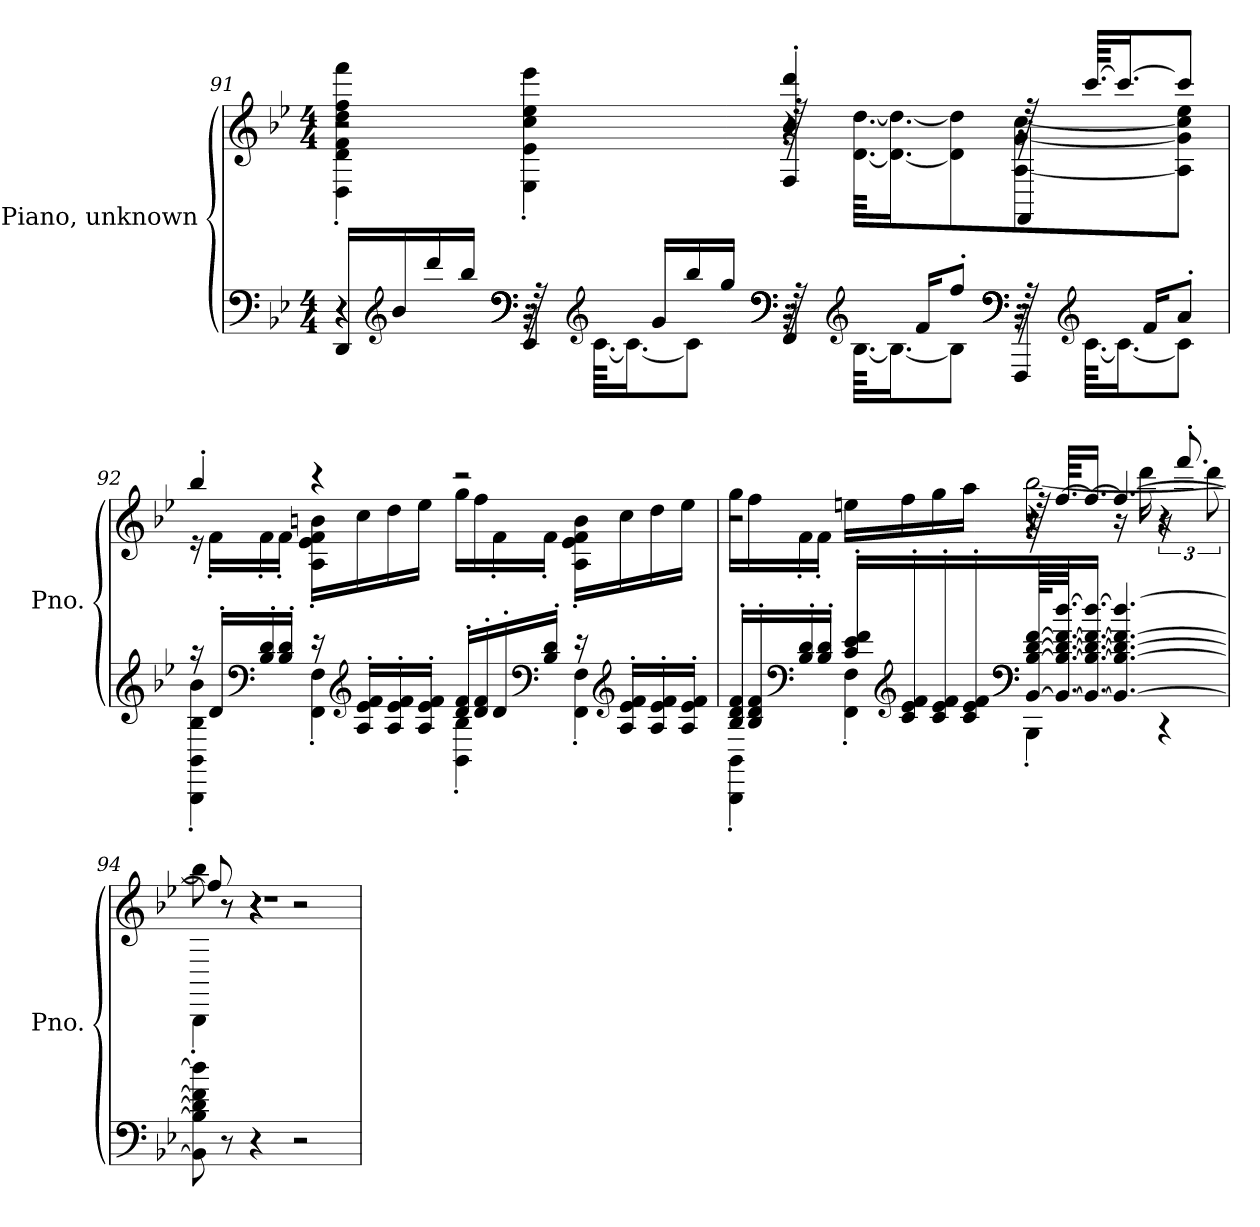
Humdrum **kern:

**kern	**kern
*part1	*part1
*staff2	*staff1
*I"Piano, unknown	*
*I'Pno.	*
!!LO:LB:g=z
*clefF4	*clefG2
*k[b-e-]	*k[b-e-]
*M4/4	*M4/4
=91	=91
*^	*^
*	*^	*	*^
16DD/LL	4r	4r	2r	4D\' 4d\' 4f\' 4dd\' 4ff\' 4fff\'	2r
*clefG2	*	*	*	*	*
16b-/	.	.	.	.	.
16ddd/	.	.	.	.	.
16bb-/JJ	.	.	.	.	.
*clefF4	*	*	*	*	*
16r	128r	4EE-'/	.	4E-\' 4e-\' 4cc\' 4ee-\' 4eee-\'	.
*clefG2	*	*	*	*	*
.	[64.c\KKLL	.	.	.	.
.	16.c\J_	.	.	.	.
16g/LL	.	.	.	.	.
16bb-/	8c\J]	.	.	.	.
16gg/JJ	.	.	.	.	.
*clefF4	*	*	*	*	*
16r	128r	4FF'/	4r	128r	4F/' 4b-/' 4ddd/'
*clefG2	*	*	*	*	*
.	[64.B-\KKLL	.	.	[64.d\ [64.dd\KKLL	.
.	16.B-\J_	.	.	16.d\_ 16.dd\_J	.
16f/KL	.	.	.	.	.
8ff'/J	8B-\J]	.	.	8d\] 8dd\]	.
*clefF4	*	*	*	*	*
16r	128r	4FFF'/	128r	[8A\ [8g\ [8cc\	4FF'/
*clefG2	*	*	*	*	*
.	[64.c\KKLL	.	[64.ccc/KKLL	.	.
.	16.c\J_	.	16.ccc/J_	.	.
16f/KL	.	.	.	.	.
8a'/J	8c\J]	.	8ccc/J]	8A\] 8g\] 8cc\] 8ee-\J	.
*	*v	*v	*	*	*
*	*	*	*v	*v
!!LO:LB:g=z
=92	=92	=92	=92
16r	4BBB-\' 4BB-\' 4B-\' 4b-\'	4bb-'/	16r
16d'/LL	.	.	16f'\LL
*clefF4	*	*	*
16B-/' 16d/'	.	.	16f'\
16B-/' 16d/'JJ	.	.	16f'\JJ
16r	4FF\' 4F\'	4r	16A\' 16e-\' 16f\' 16bn\'LL
*clefG2	*	*	*
16A/' 16e-/' 16f/'LL	.	.	16cc\
16A/' 16e-/' 16f/'	.	.	16dd\
16A/' 16e-/' 16f/'JJ	.	.	16ee-\JJ
16d/' 16f/'LL	4BB-\' 4B-\'	2r	16gg\LL
16d/' 16f/'	.	.	16ff\
16d'/	.	.	16f'\
*clefF4	*	*	*
16B-/' 16d/'JJ	.	.	16f'\JJ
16r	4FF\' 4F\'	.	16A\' 16e-\' 16f\' 16b\'LL
*clefG2	*	*	*
16A/' 16e-/' 16f/'LL	.	.	16cc\
16A/' 16e-/' 16f/'	.	.	16dd\
16A/' 16e-/' 16f/'JJ	.	.	16ee-\JJ
!!LO:LB:g=z
=93	=93	=93	=93
*	*	*^	*^
16B-/' 16d/' 16f/'LL	4BBB-\' 4BB-\'	2r	2r	2r	16gg\LL
16B-/' 16d/' 16f/'	.	.	.	.	16ff\
*clefF4	*	*	*	*	*
16B-/' 16d/'	.	.	.	.	16f'\
16B-/' 16d/'JJ	.	.	.	.	16f'\JJ
16c/' 16e-/' 16f/'LL	4FF\' 4F\'	.	.	.	16een\LL
*clefG2	*	*	*	*	*
16c/' 16e-/' 16f/'	.	.	.	.	16ff\
16c/' 16e-/' 16f/'	.	.	.	.	16gg\
16c/' 16e-/' 16f/'	.	.	.	.	16aa\JJ
*clefF4	*	*	*	*	*
[128BB-/ [128B-/ [128d/ [128f/KLL	4BBB-'\	4r	[2bb-\	128r	8r
64.BB-/_ 64.B-/_ 64.d/_ 64.f/_ [64.dd/JJ	.	.	.	[64.ff/KKLL	.
16.BB-/_ 16.B-/_ 16.d/_ 16.f/_ 16.dd/_JJ	.	.	.	16.ff/JJ_	.
4.BB-/_ 4.B-/_ 4.d/_ 4.f/_ 4.dd/_	.	.	.	4.ff/_	16r
.	.	.	.	.	16ddd\
.	4r	16r	.	.	6r
.	.	8.fff'/	.	.	.
.	.	.	.	.	12ddd\
*v	*v	*	*	*	*
=94	=94	=94	=94	=94
8BB-\] 8B-\] 8d\] 8f\] 8dd\]	1r	8bb-\]	8ff/]	4BBB-'\
8r	.	8r	8r	.
4r	.	4r	4r	4r
2r	.	2r	2r	2r
*	*v	*v	*v	*v
=	=
*-	*-
